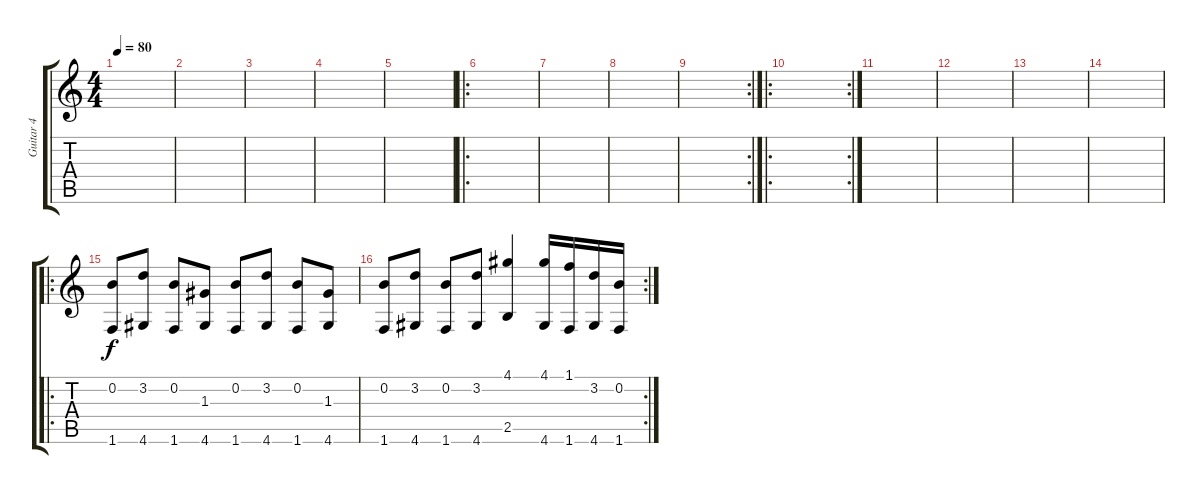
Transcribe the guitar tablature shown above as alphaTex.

\track ("Guitar 4" "Guitar 4") {instrument distortionguitar}
\staff {score tabs}
\tuning (E4 B3 G3 D3 A2 E2) {hide}
\ts (4 4)
\tempo 80
\clef g2
\ks c
|
|
|
|
|
\ro
|
|
|
\rc 2
|
\ro
\rc 2
|
|
|
|
|
\ro
(0.2 1.6).8 (3.2 4.6).8 (0.2 1.6).8 (1.3 4.6).8 (0.2 1.6).8 (3.2 4.6).8 (0.2 1.6).8 (1.3 4.6).8 |
\rc 2
(0.2 1.6).8 (3.2 4.6).8 (0.2 1.6).8 (3.2 4.6).8 (4.1 2.5).4 (4.1 4.6).16 (1.1 1.6).16 (3.2 4.6).16 (0.2 1.6).16
